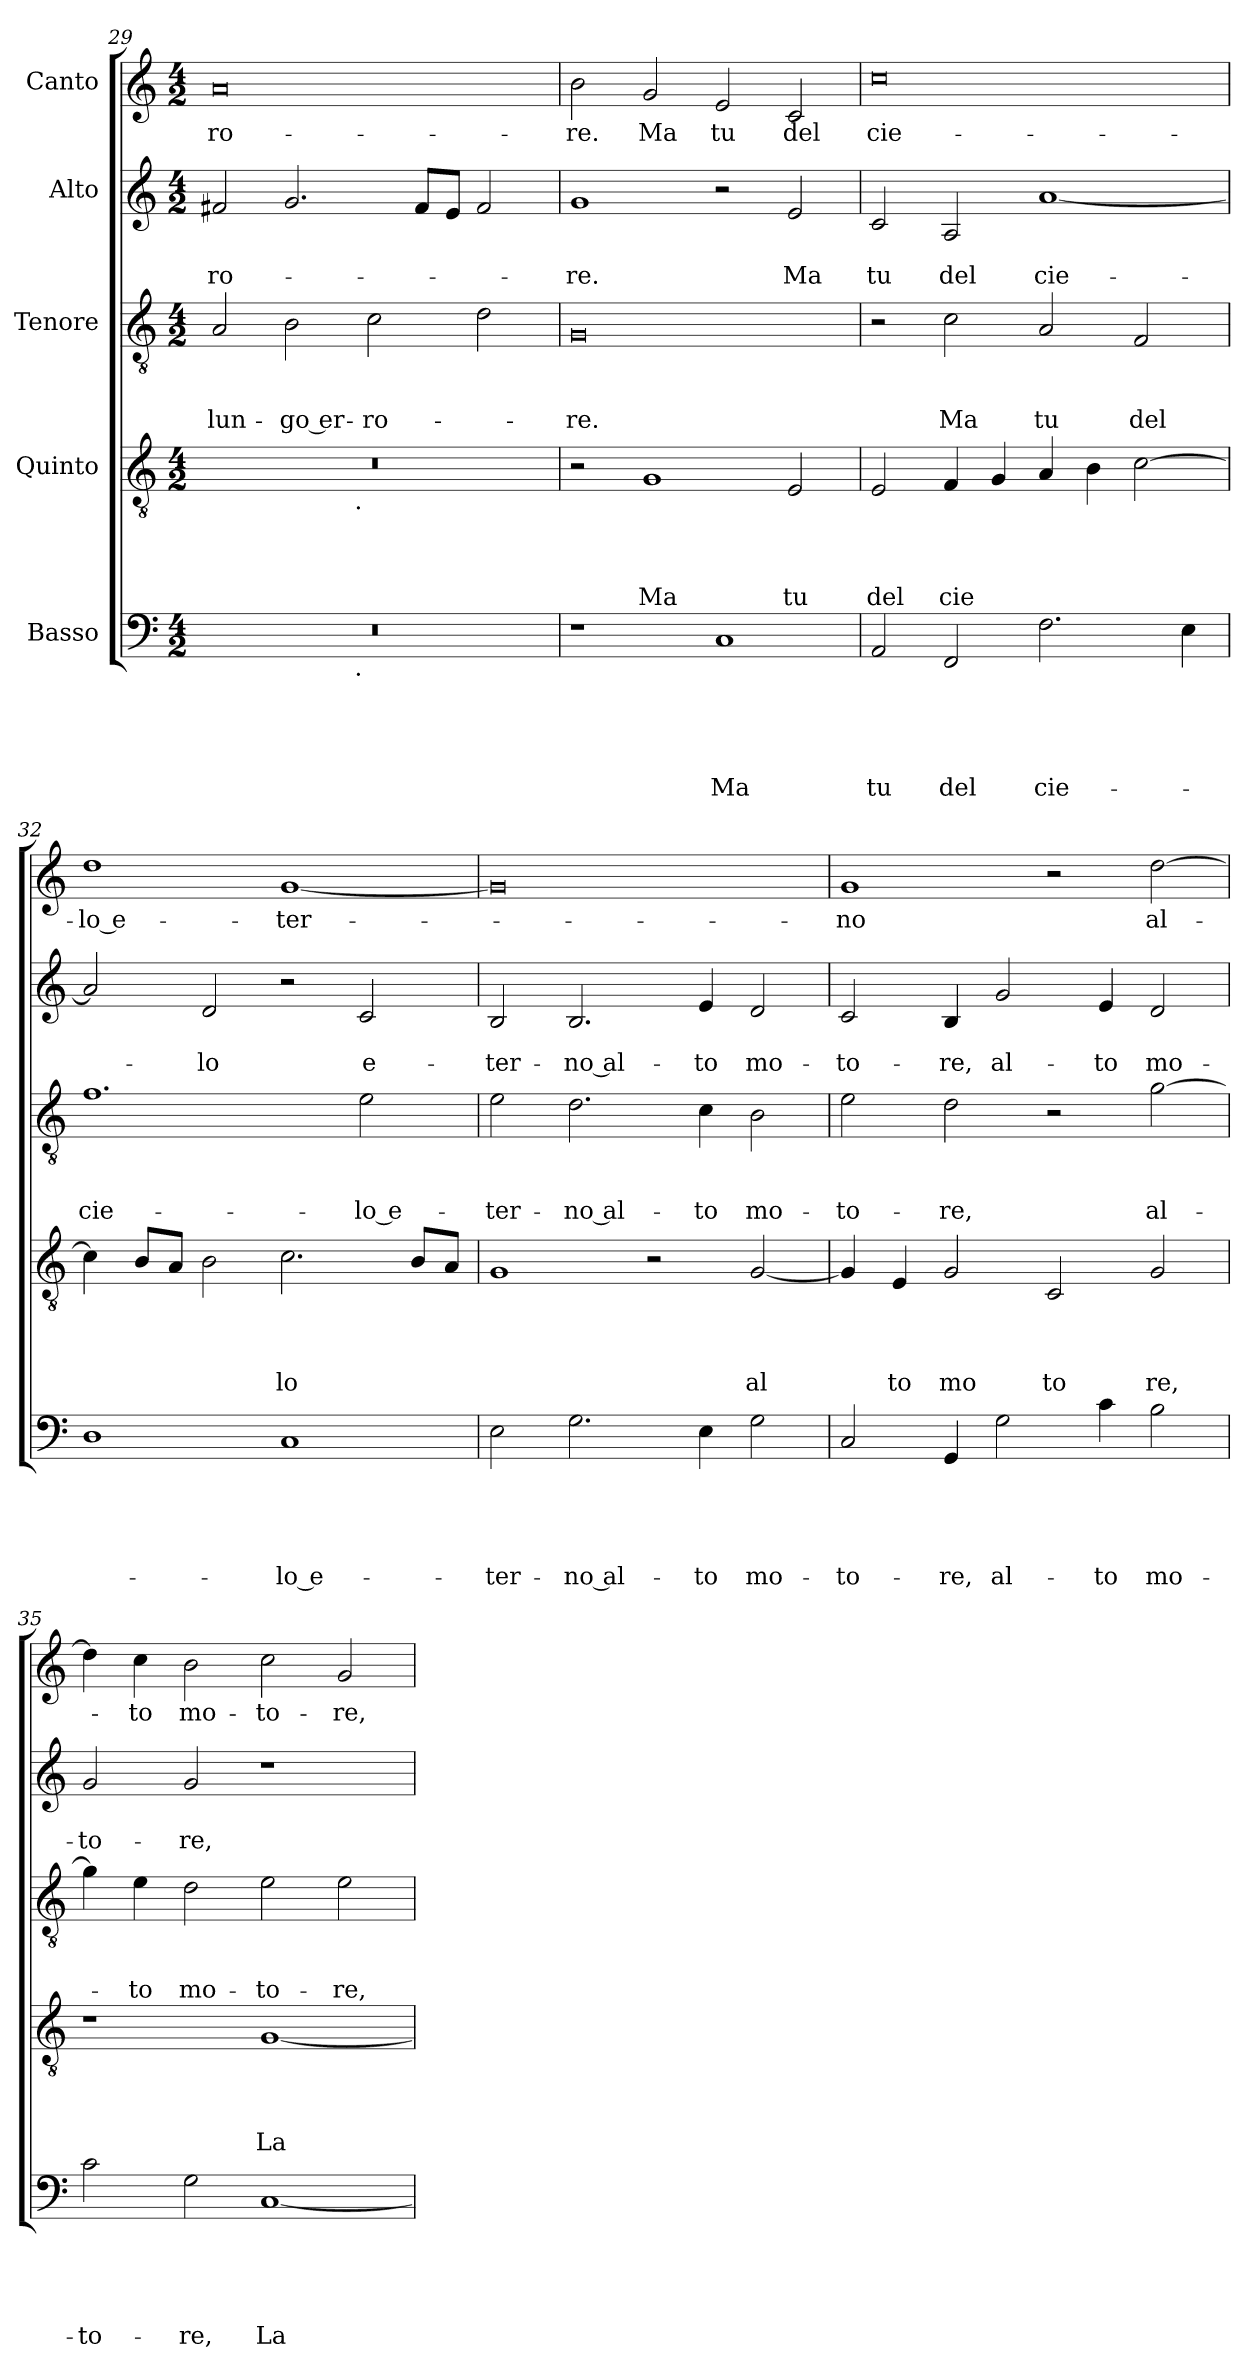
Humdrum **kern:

**kern	**text	**text	**text	**text	**text	**kern	**text	**text	**text	**text	**kern	**text	**text	**text	**kern	**text	**text	**kern	**text
*part5	*part5	*part5	*part5	*part5	*part5	*part4	*part4	*part4	*part4	*part4	*part3	*part3	*part3	*part3	*part2	*part2	*part2	*part1	*part1
*staff5	*staff5	*staff5	*staff5	*staff5	*staff5	*staff4	*staff4	*staff4	*staff4	*staff4	*staff3	*staff3	*staff3	*staff3	*staff2	*staff2	*staff2	*staff1	*staff1
*I"Basso	*	*	*	*	*	*I"Quinto	*	*	*	*	*I"Tenore	*	*	*	*I"Alto	*	*	*I"Canto	*
!!LO:LB:g=z
*clefF4	*	*	*	*	*	*clefGv2	*	*	*	*	*clefGv2	*	*	*	*clefG2	*	*	*clefG2	*
*k[]	*	*	*	*	*	*k[]	*	*	*	*	*k[]	*	*	*	*k[]	*	*	*k[]	*
*C:	*	*	*	*	*	*C:	*	*	*	*	*C:	*	*	*	*C:	*	*	*C:	*
*M4/2	*	*	*	*	*	*M4/2	*	*	*	*	*M4/2	*	*	*	*M4/2	*	*	*M4/2	*
=29	=29	=29	=29	=29	=29	=29	=29	=29	=29	=29	=29	=29	=29	=29	=29	=29	=29	=29	=29
!	!	!	!	!	!	!	!	!	!	!	!	!	!	!LO:LY:b	!	!	!LO:LY:b	!	!LO:LY:b
*^	*	*	*	*	*	*^	*	*	*	*	*	*	*	*	*	*	*	*	*
0r	2ryy	.	.	.	.	.	0r	2ryy	.	.	.	.	2A/	.	.	lun-	2f#X/	.	ro-	0a	ro-
!	!	!	!	!	!	!	!	!	!	!	!	!	!	!	!	!LO:LY:b:rj	!	!	!	!	!
.	4...ryy	.	.	.	.	.	.	4...ryy	.	.	.	.	2B\	.	.	-go er-	2.g/	.	.	.	.
!	!	!	!	!	!	!	!	!LO:TX:b:t=.	!	!	!	!	!	!	!	!	!	!	!	!	!
!	!LO:TX:b:t=.	!	!	!	!	!	!	!	!	!	!	!	!	!	!	!	!	!	!	!	!
.	1ryy	.	.	.	.	.	.	1ryy	.	.	.	.	.	.	.	.	.	.	.	.	.
!	!	!	!	!	!	!	!	!	!	!	!	!	!	!	!	!LO:LY:b	!	!	!	!	!
.	.	.	.	.	.	.	.	.	.	.	.	.	2c\	.	.	-ro-	.	.	.	.	.
.	.	.	.	.	.	.	.	.	.	.	.	.	.	.	.	.	8f#/L	.	.	.	.
.	.	.	.	.	.	.	.	.	.	.	.	.	.	.	.	.	8e/J	.	.	.	.
.	.	.	.	.	.	.	.	.	.	.	.	.	2d\	.	.	.	2f#/	.	.	.	.
.	32ryy	.	.	.	.	.	.	32ryy	.	.	.	.	.	.	.	.	.	.	.	.	.
=30	=30	=30	=30	=30	=30	=30	=30	=30	=30	=30	=30	=30	=30	=30	=30	=30	=30	=30	=30	=30	=30
!	!	!	!	!	!	!	!	!	!	!	!	!	!	!	!	!LO:LY:b	!	!	!LO:LY:b	!	!LO:LY:b
*v	*v	*	*	*	*	*	*	*	*	*	*	*	*	*	*	*	*	*	*	*	*
*	*	*	*	*	*	*v	*v	*	*	*	*	*	*	*	*	*	*	*	*	*
1r	.	.	.	.	.	2r	.	.	.	.	0G	.	.	-re.	1g	.	-re.	2b\	-re.
!	!	!	!	!	!	!	!	!	!	!LO:LY:b	!	!	!	!	!	!	!	!	!LO:LY:b
.	.	.	.	.	.	1G	.	.	.	Ma	.	.	.	.	.	.	.	2g/	Ma
!	!	!	!	!	!LO:LY:b	!	!	!	!	!	!	!	!	!	!	!	!	!	!LO:LY:b
1C	.	.	.	.	Ma	.	.	.	.	.	.	.	.	.	2r	.	.	2e/	tu
!	!	!	!	!	!	!	!	!	!	!LO:LY:b	!	!	!	!	!	!	!LO:LY:b	!	!LO:LY:b
.	.	.	.	.	.	2E/	.	.	.	tu	.	.	.	.	2e/	.	Ma	2c/	del
=31	=31	=31	=31	=31	=31	=31	=31	=31	=31	=31	=31	=31	=31	=31	=31	=31	=31	=31	=31
!	!	!	!	!	!LO:LY:b	!	!	!	!	!LO:LY:b	!	!	!	!	!	!	!LO:LY:b	!	!LO:LY:b
2AA/	.	.	.	.	tu	2E/	.	.	.	del	2r	.	.	.	2c/	.	tu	0cc	cie-
!	!	!	!	!	!LO:LY:b	!	!	!	!	!LO:LY:b	!	!	!	!LO:LY:b	!	!	!LO:LY:b	!	!
2FF/	.	.	.	.	del	4F/	.	.	.	cie	2c\	.	.	Ma	2A/	.	del	.	.
.	.	.	.	.	.	4G/	.	.	.	.	.	.	.	.	.	.	.	.	.
!	!	!	!	!	!LO:LY:b	!	!	!	!	!	!	!	!	!LO:LY:b	!	!	!LO:LY:b	!	!
2.F\	.	.	.	.	cie-	4A/	.	.	.	.	2A/	.	.	tu	[<1a	.	cie-	.	.
.	.	.	.	.	.	4B\	.	.	.	.	.	.	.	.	.	.	.	.	.
!	!	!	!	!	!	!	!	!	!	!	!	!	!	!LO:LY:b	!	!	!	!	!
.	.	.	.	.	.	[>2c\	.	.	.	.	2F/	.	.	del	.	.	.	.	.
4E\	.	.	.	.	.	.	.	.	.	.	.	.	.	.	.	.	.	.	.
=32	=32	=32	=32	=32	=32	=32	=32	=32	=32	=32	=32	=32	=32	=32	=32	=32	=32	=32	=32
!	!	!	!	!	!	!	!	!	!	!	!	!	!	!LO:LY:b	!	!	!	!	!LO:LY:b:rj
1D	.	.	.	.	.	4c\]	.	.	.	.	1.f	.	.	cie-	2a/]	.	.	1dd	-lo e-
.	.	.	.	.	.	8B/L	.	.	.	.	.	.	.	.	.	.	.	.	.
.	.	.	.	.	.	8A/J	.	.	.	.	.	.	.	.	.	.	.	.	.
!	!	!	!	!	!	!	!	!	!	!	!	!	!	!	!	!	!LO:LY:b	!	!
.	.	.	.	.	.	2B\	.	.	.	.	.	.	.	.	2d/	.	-lo	.	.
!	!	!	!	!	!LO:LY:b:rj	!	!	!	!	!LO:LY:b	!	!	!	!	!	!	!	!	!LO:LY:b
1C	.	.	.	.	-lo e-	2.c\	.	.	.	lo	.	.	.	.	2r	.	.	[<1g	-ter-
!	!	!	!	!	!	!	!	!	!	!	!	!	!	!LO:LY:b:rj	!	!	!LO:LY:b	!	!
.	.	.	.	.	.	.	.	.	.	.	2e\	.	.	-lo e-	2c/	.	e-	.	.
.	.	.	.	.	.	8B/L	.	.	.	.	.	.	.	.	.	.	.	.	.
.	.	.	.	.	.	8A/J	.	.	.	.	.	.	.	.	.	.	.	.	.
=33	=33	=33	=33	=33	=33	=33	=33	=33	=33	=33	=33	=33	=33	=33	=33	=33	=33	=33	=33
!	!	!	!	!	!LO:LY:b	!	!	!	!	!	!	!	!	!LO:LY:b	!	!	!LO:LY:b	!	!
2E\	.	.	.	.	-ter-	1G	.	.	.	.	2e\	.	.	-ter-	2B/	.	-ter-	0g]	.
!	!	!	!	!	!LO:LY:b:rj	!	!	!	!	!	!	!	!	!LO:LY:b:rj	!	!	!LO:LY:b:rj	!	!
2.G\	.	.	.	.	-no al-	.	.	.	.	.	2.d\	.	.	-no al-	2.B/	.	-no al-	.	.
.	.	.	.	.	.	2r	.	.	.	.	.	.	.	.	.	.	.	.	.
!	!	!	!	!	!LO:LY:b	!	!	!	!	!	!	!	!	!LO:LY:b	!	!	!LO:LY:b	!	!
4E\	.	.	.	.	-to	.	.	.	.	.	4c\	.	.	-to	4e/	.	-to	.	.
!	!	!	!	!	!LO:LY:b	!	!	!	!	!LO:LY:b	!	!	!	!LO:LY:b	!	!	!LO:LY:b	!	!
2G\	.	.	.	.	mo-	[<2G/	.	.	.	al	2B\	.	.	mo-	2d/	.	mo-	.	.
=34	=34	=34	=34	=34	=34	=34	=34	=34	=34	=34	=34	=34	=34	=34	=34	=34	=34	=34	=34
!	!	!	!	!	!LO:LY:b	!	!	!	!	!	!	!	!	!LO:LY:b	!	!	!LO:LY:b	!	!LO:LY:b
2C/	.	.	.	.	-to-	4G/]	.	.	.	.	2e\	.	.	-to-	2c/	.	-to-	1g	-no
!	!	!	!	!	!	!	!	!	!	!LO:LY:b	!	!	!	!	!	!	!	!	!
.	.	.	.	.	.	4E/	.	.	.	to	.	.	.	.	.	.	.	.	.
!	!	!	!	!	!LO:LY:b	!	!	!	!	!LO:LY:b	!	!	!	!LO:LY:b	!	!	!LO:LY:b	!	!
4GG/	.	.	.	.	-re,	2G/	.	.	.	mo	2d\	.	.	-re,	4B/	.	-re,	.	.
!	!	!	!	!	!LO:LY:b	!	!	!	!	!	!	!	!	!	!	!	!LO:LY:b	!	!
2G\	.	.	.	.	al-	.	.	.	.	.	.	.	.	.	2g/	.	al-	.	.
!	!	!	!	!	!	!	!	!	!	!LO:LY:b	!	!	!	!	!	!	!	!	!
.	.	.	.	.	.	2C/	.	.	.	to	2r	.	.	.	.	.	.	2r	.
!	!	!	!	!	!LO:LY:b	!	!	!	!	!	!	!	!	!	!	!	!LO:LY:b	!	!
4c\	.	.	.	.	-to	.	.	.	.	.	.	.	.	.	4e/	.	-to	.	.
!	!	!	!	!	!LO:LY:b	!	!	!	!	!LO:LY:b	!	!	!	!LO:LY:b	!	!	!LO:LY:b	!	!LO:LY:b
2B\	.	.	.	.	mo-	2G/	.	.	.	re,	[>2g\	.	.	al-	2d/	.	mo-	[>2dd\	al-
=35	=35	=35	=35	=35	=35	=35	=35	=35	=35	=35	=35	=35	=35	=35	=35	=35	=35	=35	=35
!	!	!	!	!	!LO:LY:b	!	!	!	!	!	!	!	!	!	!	!	!LO:LY:b	!	!
2c\	.	.	.	.	-to-	1r	.	.	.	.	4g\]	.	.	.	2g/	.	-to-	4dd\]	.
!	!	!	!	!	!	!	!	!	!	!	!	!	!	!LO:LY:b	!	!	!	!	!LO:LY:b
.	.	.	.	.	.	.	.	.	.	.	4e\	.	.	-to	.	.	.	4cc\	-to
!	!	!	!	!	!LO:LY:b	!	!	!	!	!	!	!	!	!LO:LY:b	!	!	!LO:LY:b	!	!LO:LY:b
2G\	.	.	.	.	-re,	.	.	.	.	.	2d\	.	.	mo-	2g/	.	-re,	2b\	mo-
!	!	!	!	!	!LO:LY:b	!	!	!	!	!LO:LY:b	!	!	!	!LO:LY:b	!	!	!	!	!LO:LY:b
[<1C	.	.	.	.	La	[<1G	.	.	.	La	2e\	.	.	-to-	1r	.	.	2cc\	-to-
!	!	!	!	!	!	!	!	!	!	!	!	!	!	!LO:LY:b	!	!	!	!	!LO:LY:b
.	.	.	.	.	.	.	.	.	.	.	2e\	.	.	-re,	.	.	.	2g/	-re,
=	=	=	=	=	=	=	=	=	=	=	=	=	=	=	=	=	=	=	=
*-	*-	*-	*-	*-	*-	*-	*-	*-	*-	*-	*-	*-	*-	*-	*-	*-	*-	*-	*-
